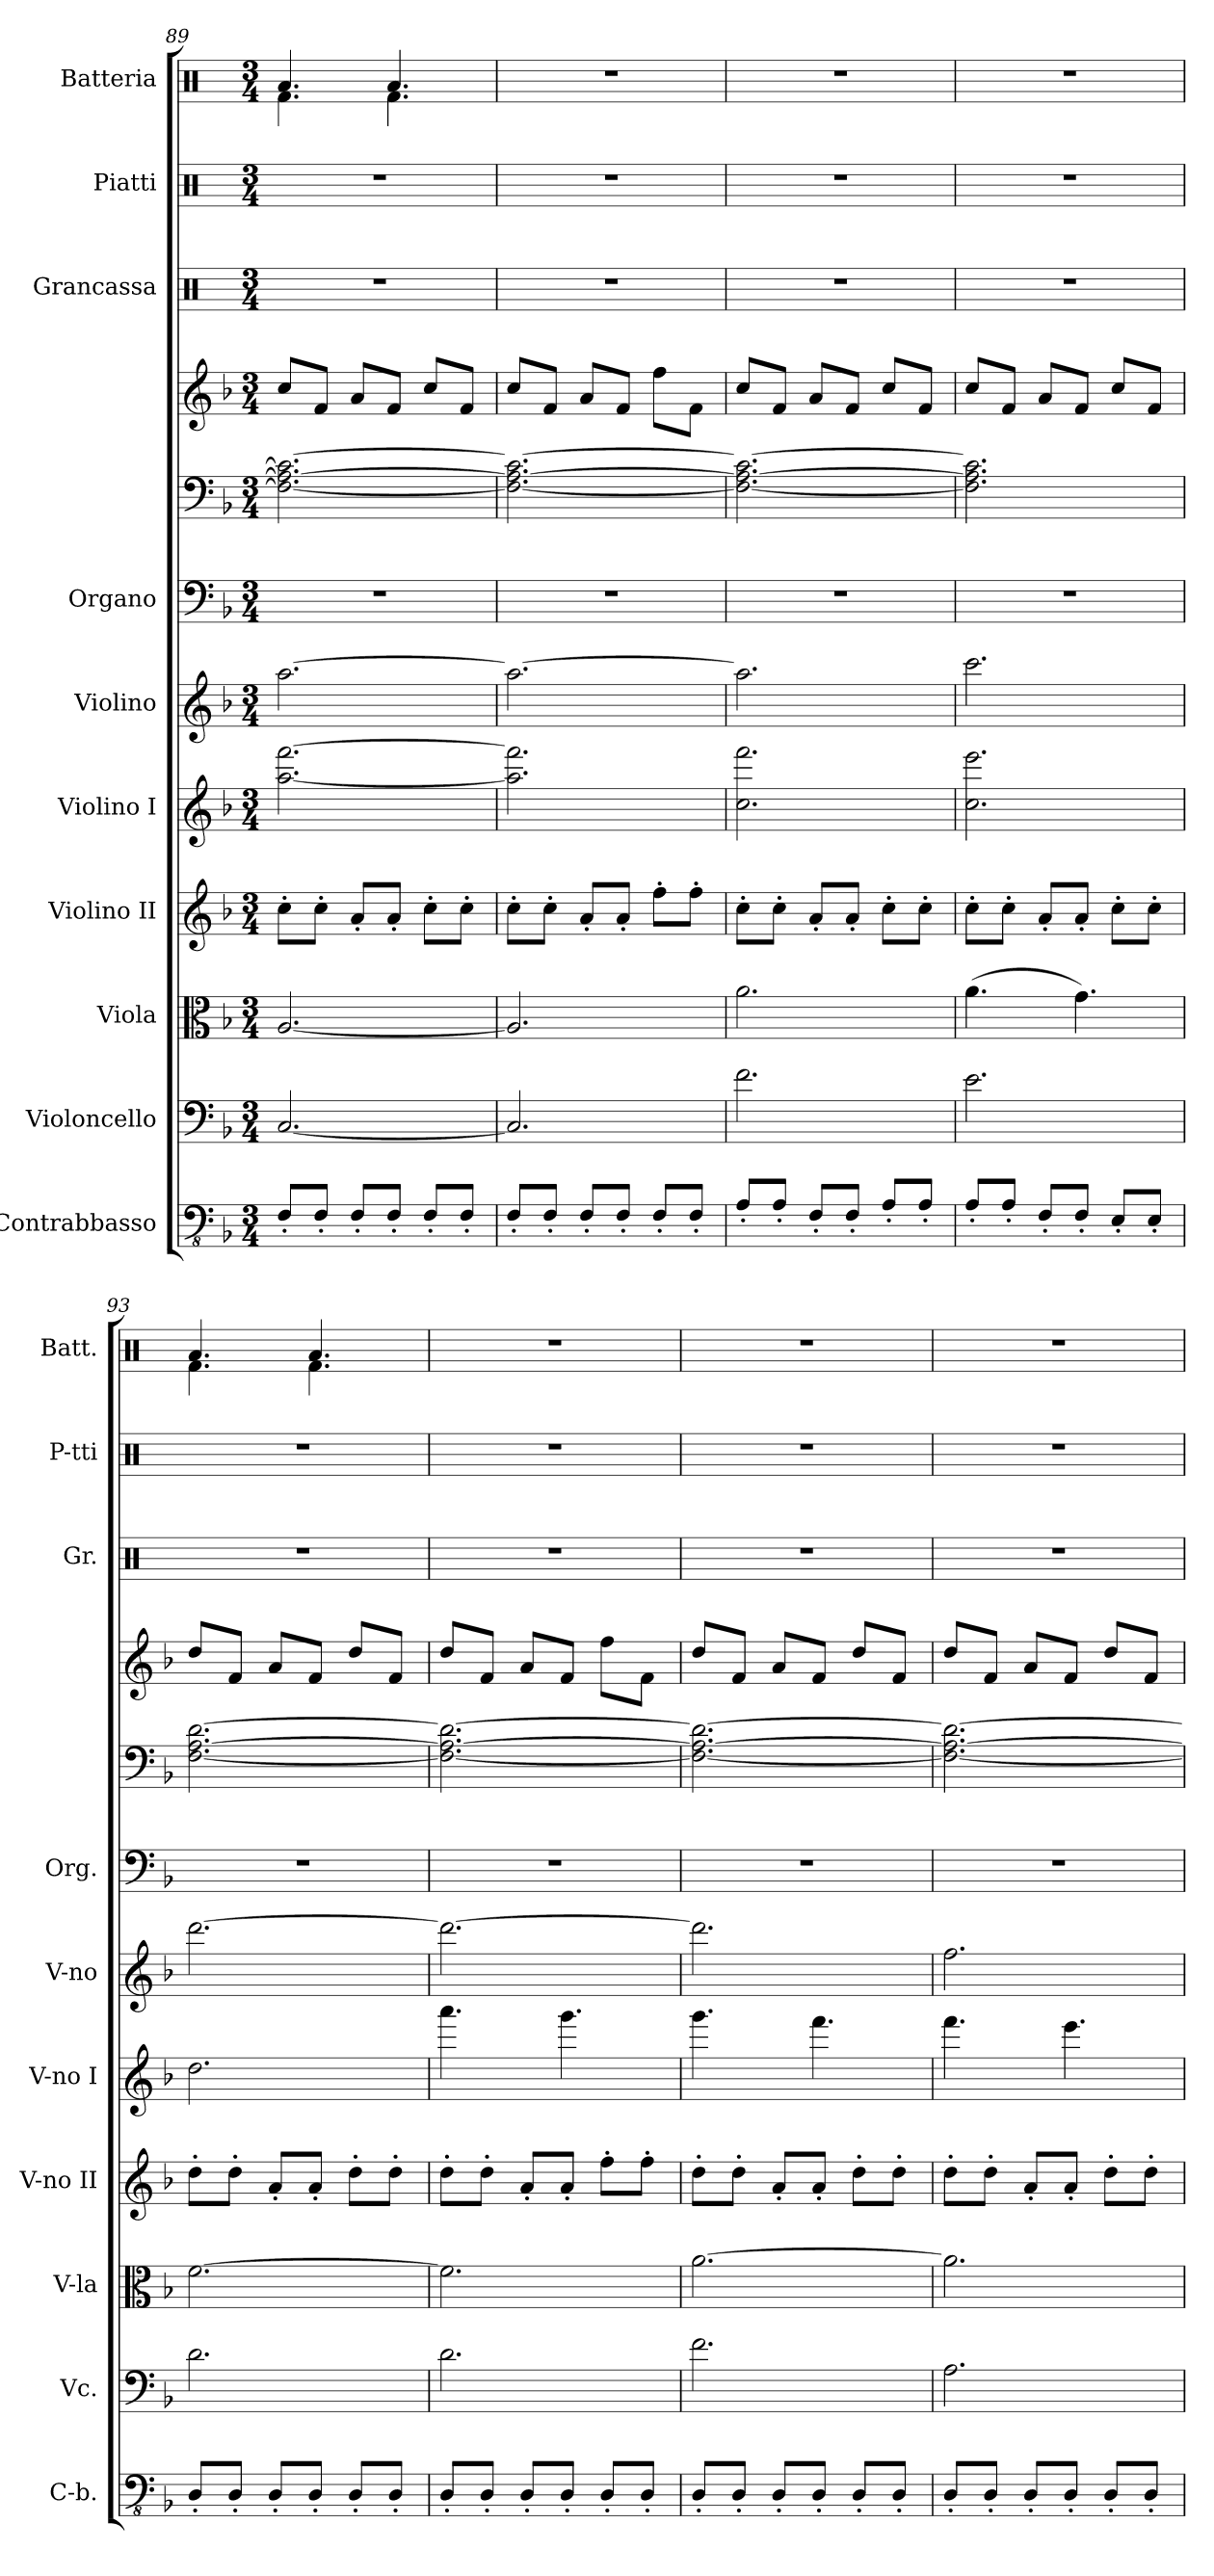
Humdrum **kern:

**kern	**kern	**kern	**kern	**kern	**kern	**kern	**kern	**kern	**kern	**kern	**kern
*part10	*part9	*part8	*part7	*part6	*part5	*part4	*part4	*part4	*part3	*part2	*part1
*staff12	*staff11	*staff10	*staff9	*staff8	*staff7	*staff6	*staff5	*staff4	*staff3	*staff2	*staff1
*I"Contrabbasso	*I"Violoncello	*I"Viola	*I"Violino II	*I"Violino I	*I"Violino	*I"Organo	*	*	*I"Grancassa	*I"Piatti	*I"Batteria
*I'C-b.	*I'Vc.	*I'V-la	*I'V-no II	*I'V-no I	*I'V-no	*I'Org.	*	*	*I'Gr.	*I'P-tti	*I'Batt.
*clefFv4	*clefF4	*clefC3	*clefG2	*clefG2	*clefG2	*clefF4	*clefF4	*clefG2	*clefX	*clefX	*clefX
*ITrd7c12	*	*	*	*	*	*	*	*	*	*	*
*k[b-]	*k[b-]	*k[b-]	*k[b-]	*k[b-]	*k[b-]	*k[b-]	*k[b-]	*k[b-]	*k[]	*k[]	*k[]
*M3/4	*M3/4	*M3/4	*M3/4	*M3/4	*M3/4	*M3/4	*M3/4	*M3/4	*M3/4	*M3/4	*M3/4
=89	=89	=89	=89	=89	=89	=89	=89	=89	=89	=89	=89
*	*	*	*	*	*	*	*	*	*	*	*^
8FFF'/L	[2.C/	[2.A/	8cc'\L	[2.aa\ [2.fff\	[2.aa\	2.r	2.F\_ 2.A\_ 2.c\_	8cc/L	2.r	2.r	4.Ra/	4.Rf\
8FFF'/J	.	.	8cc'\J	.	.	.	.	8f/J	.	.	.	.
8FFF'/L	.	.	8a'/L	.	.	.	.	8a/L	.	.	.	.
8FFF'/J	.	.	8a'/J	.	.	.	.	8f/J	.	.	4.Ra/	4.Rf\
8FFF'/L	.	.	8cc'\L	.	.	.	.	8cc/L	.	.	.	.
8FFF'/J	.	.	8cc'\J	.	.	.	.	8f/J	.	.	.	.
*	*	*	*	*	*	*	*	*	*	*	*v	*v
=90	=90	=90	=90	=90	=90	=90	=90	=90	=90	=90	=90
8FFF'/L	2.C/]	2.A/]	8cc'\L	2.aa\] 2.fff\]	2.aa\_	2.r	2.F\_ 2.A\_ 2.c\_	8cc/L	2.r	2.r	2.r
8FFF'/J	.	.	8cc'\J	.	.	.	.	8f/J	.	.	.
8FFF'/L	.	.	8a'/L	.	.	.	.	8a/L	.	.	.
8FFF'/J	.	.	8a'/J	.	.	.	.	8f/J	.	.	.
8FFF'/L	.	.	8ff'\L	.	.	.	.	8ff\L	.	.	.
8FFF'/J	.	.	8ff'\J	.	.	.	.	8f\J	.	.	.
!!LO:PB:g=z
=91	=91	=91	=91	=91	=91	=91	=91	=91	=91	=91	=91
8AAA'/L	2.f\	2.a\	8cc'\L	2.cc\ 2.fff\	2.aa\]	2.r	2.F\_ 2.A\_ 2.c\_	8cc/L	2.r	2.r	2.r
8AAA'/J	.	.	8cc'\J	.	.	.	.	8f/J	.	.	.
8FFF'/L	.	.	8a'/L	.	.	.	.	8a/L	.	.	.
8FFF'/J	.	.	8a'/J	.	.	.	.	8f/J	.	.	.
8AAA'/L	.	.	8cc'\L	.	.	.	.	8cc/L	.	.	.
8AAA'/J	.	.	8cc'\J	.	.	.	.	8f/J	.	.	.
=92	=92	=92	=92	=92	=92	=92	=92	=92	=92	=92	=92
8AAA'/L	2.e\	(4.a\	8cc'\L	2.cc\ 2.eee\	2.ccc\	2.r	2.F\] 2.A\] 2.c\]	8cc/L	2.r	2.r	2.r
8AAA'/J	.	.	8cc'\J	.	.	.	.	8f/J	.	.	.
8FFF'/L	.	.	8a'/L	.	.	.	.	8a/L	.	.	.
8FFF'/J	.	4.g\)	8a'/J	.	.	.	.	8f/J	.	.	.
8EEE'/L	.	.	8cc'\L	.	.	.	.	8cc/L	.	.	.
8EEE'/J	.	.	8cc'\J	.	.	.	.	8f/J	.	.	.
=93	=93	=93	=93	=93	=93	=93	=93	=93	=93	=93	=93
*	*	*	*	*	*	*	*	*	*	*	*^
8DDD'/L	2.d\	[2.f\	8dd'\L	2.dd\	[2.ddd\	2.r	[2.F\ [2.A\ [2.d\	8dd/L	2.r	2.r	4.Ra/	4.Rf\
8DDD'/J	.	.	8dd'\J	.	.	.	.	8f/J	.	.	.	.
8DDD'/L	.	.	8a'/L	.	.	.	.	8a/L	.	.	.	.
8DDD'/J	.	.	8a'/J	.	.	.	.	8f/J	.	.	4.Ra/	4.Rf\
8DDD'/L	.	.	8dd'\L	.	.	.	.	8dd/L	.	.	.	.
8DDD'/J	.	.	8dd'\J	.	.	.	.	8f/J	.	.	.	.
*	*	*	*	*	*	*	*	*	*	*	*v	*v
=94	=94	=94	=94	=94	=94	=94	=94	=94	=94	=94	=94
8DDD'/L	2.d\	2.f\]	8dd'\L	4.aaa\	2.ddd\_	2.r	2.F\_ 2.A\_ 2.d\_	8dd/L	2.r	2.r	2.r
8DDD'/J	.	.	8dd'\J	.	.	.	.	8f/J	.	.	.
8DDD'/L	.	.	8a'/L	.	.	.	.	8a/L	.	.	.
8DDD'/J	.	.	8a'/J	4.ggg\	.	.	.	8f/J	.	.	.
8DDD'/L	.	.	8ff'\L	.	.	.	.	8ff\L	.	.	.
8DDD'/J	.	.	8ff'\J	.	.	.	.	8f\J	.	.	.
=95	=95	=95	=95	=95	=95	=95	=95	=95	=95	=95	=95
8DDD'/L	2.f\	[2.a\	8dd'\L	4.ggg\	2.ddd\]	2.r	2.F\_ 2.A\_ 2.d\_	8dd/L	2.r	2.r	2.r
8DDD'/J	.	.	8dd'\J	.	.	.	.	8f/J	.	.	.
8DDD'/L	.	.	8a'/L	.	.	.	.	8a/L	.	.	.
8DDD'/J	.	.	8a'/J	4.fff\	.	.	.	8f/J	.	.	.
8DDD'/L	.	.	8dd'\L	.	.	.	.	8dd/L	.	.	.
8DDD'/J	.	.	8dd'\J	.	.	.	.	8f/J	.	.	.
!!LO:PB:g=z
=96	=96	=96	=96	=96	=96	=96	=96	=96	=96	=96	=96
8DDD'/L	2.A\	2.a\]	8dd'\L	4.fff\	2.ff\	2.r	2.F\_ 2.A\_ 2.d\_	8dd/L	2.r	2.r	2.r
8DDD'/J	.	.	8dd'\J	.	.	.	.	8f/J	.	.	.
8DDD'/L	.	.	8a'/L	.	.	.	.	8a/L	.	.	.
8DDD'/J	.	.	8a'/J	4.eee\	.	.	.	8f/J	.	.	.
8DDD'/L	.	.	8dd'\L	.	.	.	.	8dd/L	.	.	.
8DDD'/J	.	.	8dd'\J	.	.	.	.	8f/J	.	.	.
=	=	=	=	=	=	=	=	=	=	=	=
*-	*-	*-	*-	*-	*-	*-	*-	*-	*-	*-	*-
